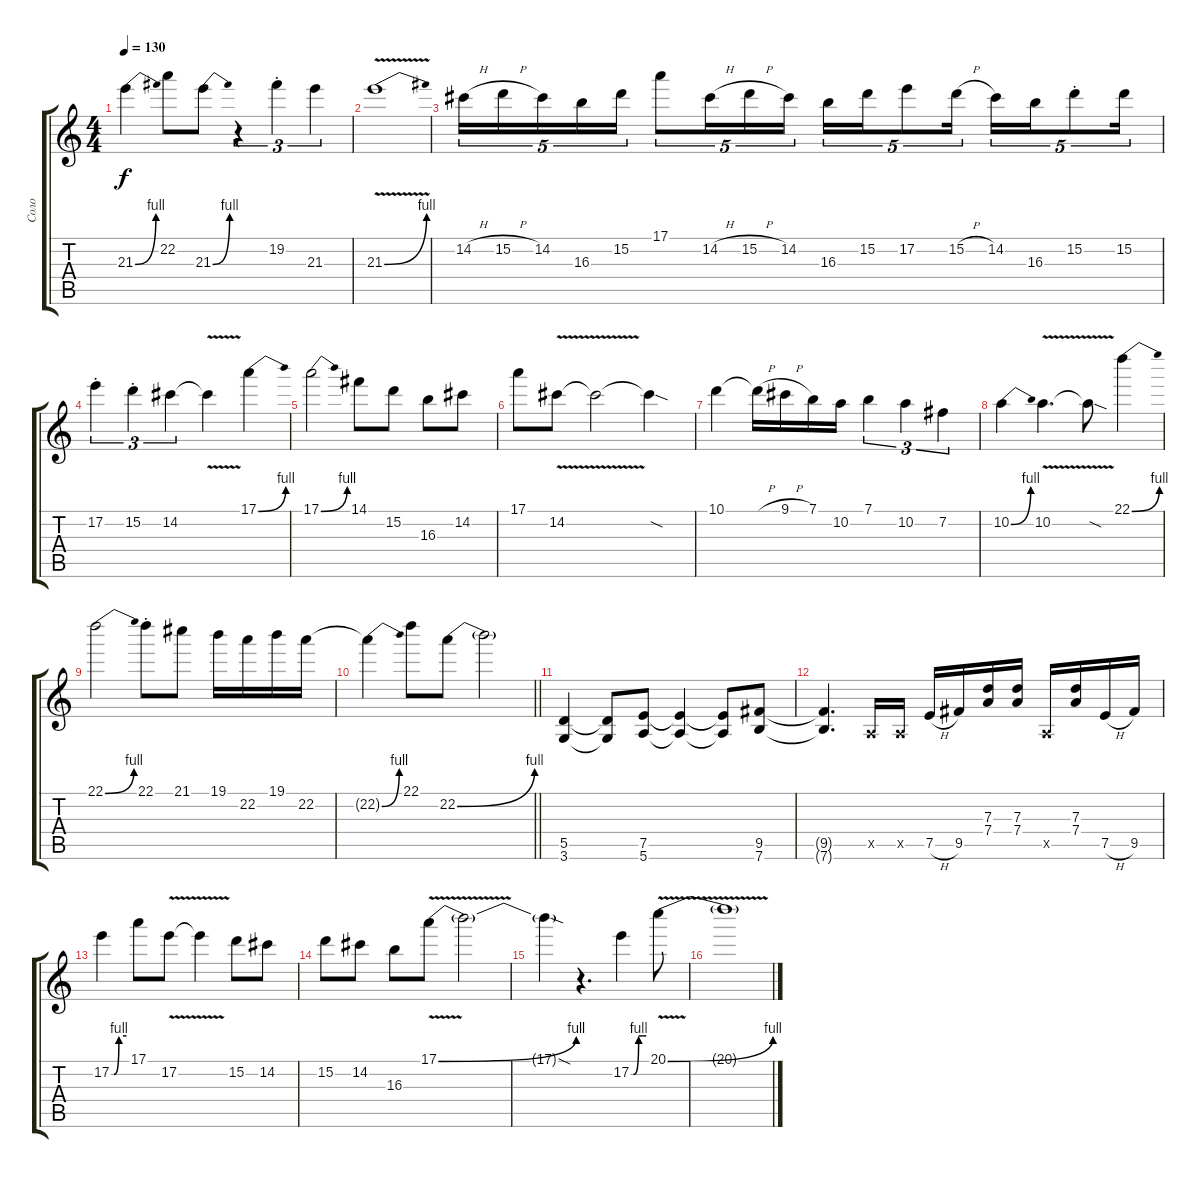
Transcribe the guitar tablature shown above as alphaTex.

\track ("Соло" "Соло") {instrument distortionguitar}
\staff {score tabs}
\tuning (E4 B3 G3 D3 A2 E2) {hide}
\ts (4 4)
\tempo 130
\clef g2
\ks c
21.3{be (bend 0 0 60 4)}.4{dy f} 22.2.8 21.3{be (bend 0 0 60 4)}.8 r.4{tu (3 2)} 19.2{st}.4{tu (3 2)} 21.3.4{tu (3 2)} |
21.3{be (bend 0 0 60 4) v}.1 |
14.2{h}.16{tu (5 4)} 15.2{h}.16{tu (5 4)} 14.2.16{tu (5 4)} 16.3.16{tu (5 4)} 15.2.16{tu (5 4)} 17.1.8{tu (5 4)} 14.2{h}.16{tu (5 4)} 15.2{h}.16{tu (5 4)} 14.2.16{tu (5 4)} 16.3.16{tu (5 4)} 15.2.16{tu (5 4)} 17.2.8{tu (5 4)} 15.2{h}.16{tu (5 4)} 14.2.16{tu (5 4)} 16.3.16{tu (5 4)} 15.2{st}.8{tu (5 4)} 15.2.16{tu (5 4)} |
17.2{st}.4{tu (3 2)} 15.2{st}.4{tu (3 2)} 14.2.4{tu (3 2)} 14.2{v t}.4 17.1{be (bend 0 0 60 4)}.4 |
17.1{be (bend 0 0 60 4)}.2 14.1.8 15.2.8 16.3.8 14.2.8 |
17.1.8 14.2{v}.8 14.2{t}.2 14.2{sod t}.4 |
10.1.4 10.1{h t}.16 9.1{h}.16 7.1.16 10.2.16 7.1.4{tu (3 2)} 10.2.4{tu (3 2)} 7.2.4{tu (3 2)} |
10.2{be (bend 0 0 60 4)}.4 10.2{v}.4{d} 10.2{sod t}.8 22.1{be (bend 0 0 60 4)}.4 |
22.1{be (bend 0 0 60 4)}.2 22.1{st}.8 21.1.8 19.1.16 22.2.16 19.1.16 22.2.16 |
\barLineRight lightlight
22.2{be (bend 0 0 60 4) t}.4 22.1.8 22.2{be (bend 0 0 60 4)}.8 22.2{t}.2 |
(5.5 3.6).4 (5.5{t} 3.6{t}).8 (7.5 5.6).8 (7.5{t} 5.6{t}).4 (7.5{t} 5.6{t}).8 (9.5 7.6).8 |
(9.5{t} 7.6{t}).4{d} 0.5{x}.16 0.5{x}.16 7.5{h}.16 9.5.16 (7.3 7.4).16 (7.3 7.4).16 0.5{x}.16 (7.3 7.4).16 7.5{h}.16 9.5.16 |
17.2{be (custom 0 0 10 0 30 4 60 4)}.4 17.1.8 17.2{v}.8 17.2{t}.4 15.2.8 14.2.8 |
15.2.8 14.2.8 16.3.8 17.1{be (bend 0 0 60 4) v}.8 17.1{t}.2 |
17.1{sod t}.4 r.4{d} 17.2{be (custom 0 0 10 0 30 4 46 4 60 4)}.4 20.1{be (bend 0 0 60 4) v}.8 |
20.1{t}.1
